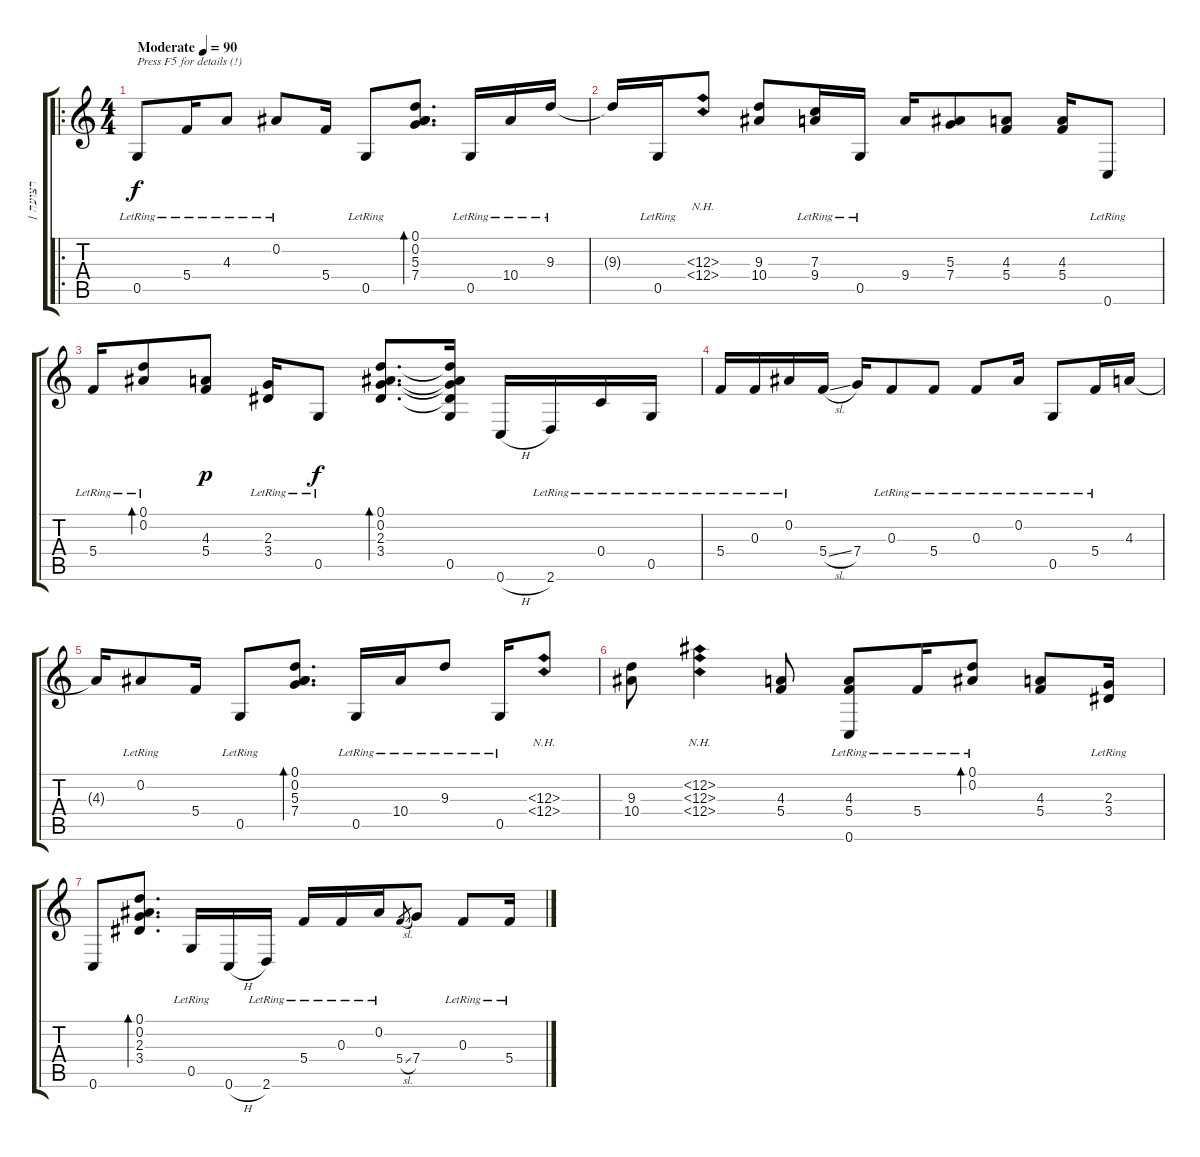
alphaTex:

\track ("רצועה 1" "רצועה 1") {instrument acousticguitarsteel}
\staff {score tabs}
\tuning (D4 Bb3 F3 C3 G2 C2) {hide}
\ro
\ts (4 4)
\tempo (90 "Moderate")
\clef g2
\ks c
0.5{lr}.8{txt "Press F5 for details (!)" dy f instrument acousticguitarsteel} 5.4{lr}.16 4.3{lr}.8 0.2{lr}.8 5.4.16 0.5{lr}.8 (0.1 0.2 5.3 7.4).8{d bd 480} 0.5{lr}.16 10.4{lr}.16 9.3{lr}.16 |
9.3{t}.16 0.5{lr}.16 (12.3{nh} 12.4{nh}).8 (9.3 10.4).8 (7.3 9.4{lr}).16 0.5{lr}.16 9.4.16 (5.3 7.4).8 (4.3 5.4).8 (4.3 5.4).16 0.6{lr}.8 |
5.4{lr}.16 (0.1 0.2{lr}).8{bd 480} (4.3 5.4).8{dy p} (2.3{lr} 3.4{lr}).16 0.5{lr}.8{dy f} (0.1 0.2 2.3 3.4).8{d bd 480} (0.1{t} 0.2{t} 2.3{t} 3.4{t} 0.5).16 0.6{h}.16 2.6{lr}.16 0.4{lr}.16 0.5{lr}.16 |
5.4{lr}.16 0.3{lr}.16 0.2{lr}.16 5.4{sl}.16 7.4.16 0.3{lr}.8 5.4{lr}.8 0.3{lr}.8 0.2{lr}.16 0.5{lr}.8 5.4{lr}.16 4.3.16 |
4.3{t}.16 0.2{lr}.8 5.4.16 0.5{lr}.8 (0.1 0.2 5.3 7.4).8{d bd 480} 0.5{lr}.16 10.4{lr}.16 9.3{lr}.8 0.5{lr}.16 (12.3{nh} 12.4{nh}).8 |
(9.3 10.4).8 (12.2{nh} 12.3{nh} 12.4{nh}).4 (4.3 5.4).8 (4.3{lr} 5.4 0.6{lr}).8 5.4{lr}.16 (0.1{lr} 0.2{lr}).8{bd 480} (4.3 5.4).8 (2.3{lr} 3.4{lr}).16 |
0.6.8 (0.1 0.2 2.3 3.4).8{d bd 480} 0.5{lr}.16 0.6{h}.16 2.6{lr}.16 5.4{lr}.16 0.3{lr}.16 0.2{lr}.16 5.4{sl}.8{gr} 7.4.8 0.3{lr}.8 5.4{lr}.16
